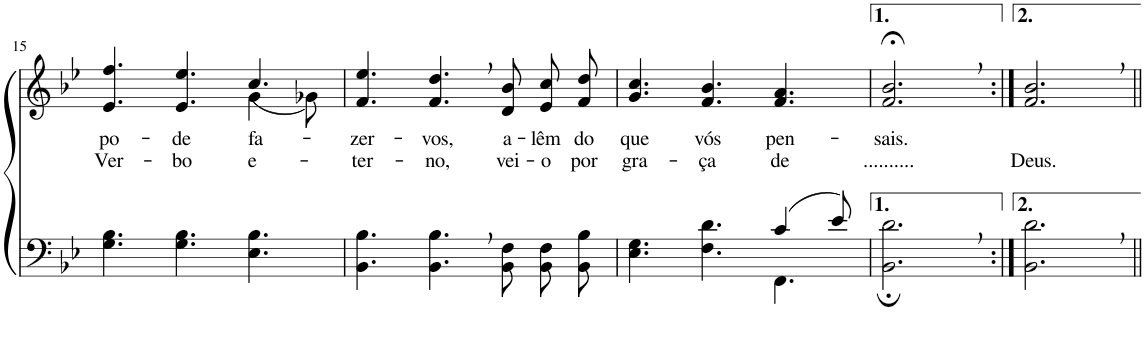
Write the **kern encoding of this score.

**kern	**kern	**text	**text
*part2	*part1	*part1	*part1
*staff2	*staff1	*staff1	*staff1
*I"Parte III e IV	*I"Parte I e II	*	*
!!LO:PB:g=z
*clefF4	*clefG2	*	*
*k[b-e-]	*k[b-e-]	*	*
*M9/8	*M9/8	*	*
=15	=15	=15	=15
!	!	!LO:LY:b	!LO:LY:b
*	*^	*	*
4.G\ 4.B-\	4.e-/ 4.ff/	2.ryy	po-	Ver-
!	!	!	!LO:LY:b	!LO:LY:b
4.G\ 4.B-\	4.e-/ 4.ee-/	.	-de	-bo
!	!	!	!LO:LY:b	!LO:LY:b
4.E-\ 4.B-\	4.cc/	(4g\	fa-	e-
.	.	8g-X\)	.	.
=16	=16	=16	=16	=16
!	!	!	!LO:LY:b	!LO:LY:b
*	*v	*v	*	*
4.BB-\ 4.B-\	4.f/ 4.ee-/	-zer-	-ter-
!	!	!LO:LY:b	!LO:LY:b
4.BB-\, 4.B-\,	4.f/, 4.dd/,	-vos,	-no,
!	!	!LO:LY:b	!LO:LY:b
8BB-\ 8F\L	8d/ 8b-/L	a-	vei-
!	!	!LO:LY:b	!LO:LY:b
8BB-\ 8F\	8e-/ 8cc/	-lêm	-o
!	!	!LO:LY:b	!LO:LY:b
8BB-\ 8B-\J	8f/ 8dd/J	do	por
=17	=17	=17	=17
*^	*	*	*
!	!	!	!LO:LY:b	!LO:LY:b
2.ryy	4.E-\ 4.G\	4.g/ 4.cc/	que	gra-
!	!	!	!LO:LY:b	!LO:LY:b
.	4.F\ 4.d\	4.f/ 4.b-/	vós	-ça
!	!	!	!LO:LY:b	!LO:LY:b
(4c/	4.FF\	4.f/ 4.a/	pen-	de
8e-/)	.	.	.	.
*v	*v	*	*	*
=18	=18	=18	=18
!	!	!LO:LY:b	!LO:LY:b
2.BB-\;, 2.d\;,	2.f/;<, 2.b-/;<,	-sais.	..........
=19:|!	=19:|!	=19:|!	=19:|!
!	!	!	!LO:LY:b
2.BB-\, 2.d\,	2.f/, 2.b-/,	.	Deus.
=||	=||	=||	=||
*-	*-	*-	*-
